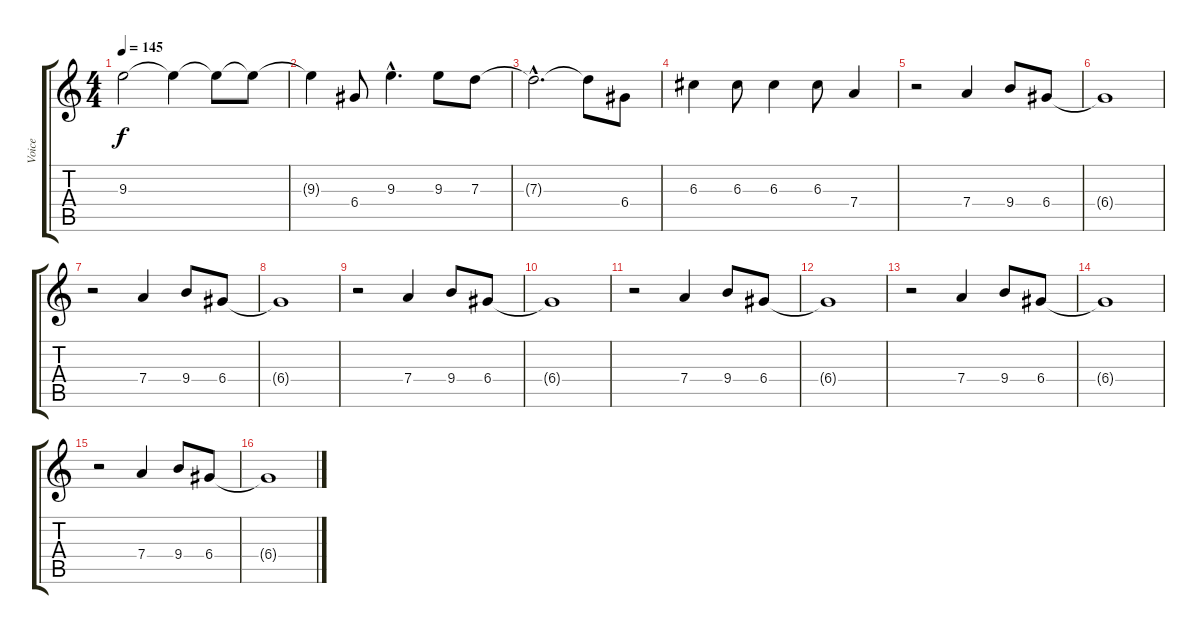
\track ("Voice" "Voice") {instrument contrabass}
\staff {score tabs}
\tuning (E4 B3 G3 D3 A2 E2) {hide}
\ts (4 4)
\tempo 145
\clef g2
\ks c
9.3{t}.2{dy f} 9.3{t}.4 9.3{t}.8 9.3{t}.8 |
9.3{t}.4 6.4.8 9.3{hac}.4{d} 9.3.8 7.3.8 |
7.3{hac t}.2{d} 7.3{t}.8 6.4.8 |
6.3.4 6.3.8 6.3.4 6.3.8 7.4.4 |
r.2 7.4.4 9.4.8 6.4.8 |
6.4{t}.1 |
r.2 7.4.4 9.4.8 6.4.8 |
6.4{t}.1 |
r.2 7.4.4 9.4.8 6.4.8 |
6.4{t}.1 |
r.2 7.4.4 9.4.8 6.4.8 |
6.4{t}.1 |
r.2 7.4.4 9.4.8 6.4.8 |
6.4{t}.1 |
r.2 7.4.4 9.4.8 6.4.8 |
6.4{t}.1
